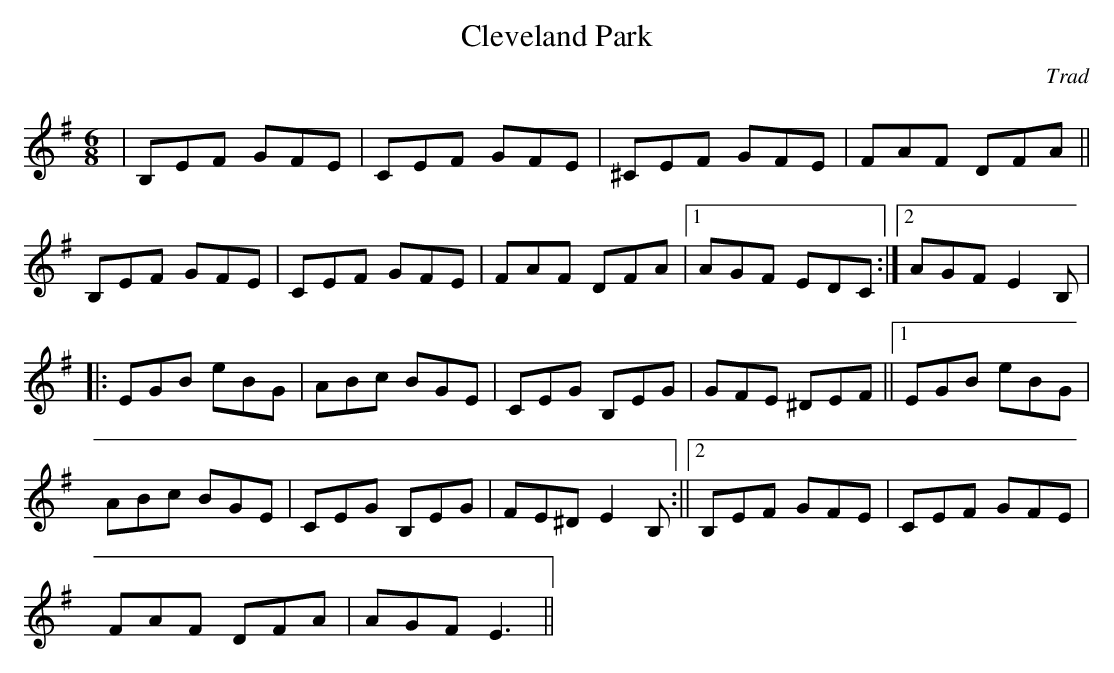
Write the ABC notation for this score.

X:1
T:Cleveland Park
C:Trad
M:6/8
L:1/8
K:Em
L:1/8
|B,EF GFE|CEF GFE|^CEF GFE|FAF DFA||!
B,EF GFE|CEF GFE|FAF DFA|1 AGF EDC:|2 AGF E2B,|!
|:EGB eBG|ABc BGE|CEG B,EG|GFE ^DEF||1 EGB eBG|!
ABc BGE|CEG B,EG|FE^D E2B,:||2 B,EF GFE|CEF GFE|!
FAF DFA|AGF E3||
